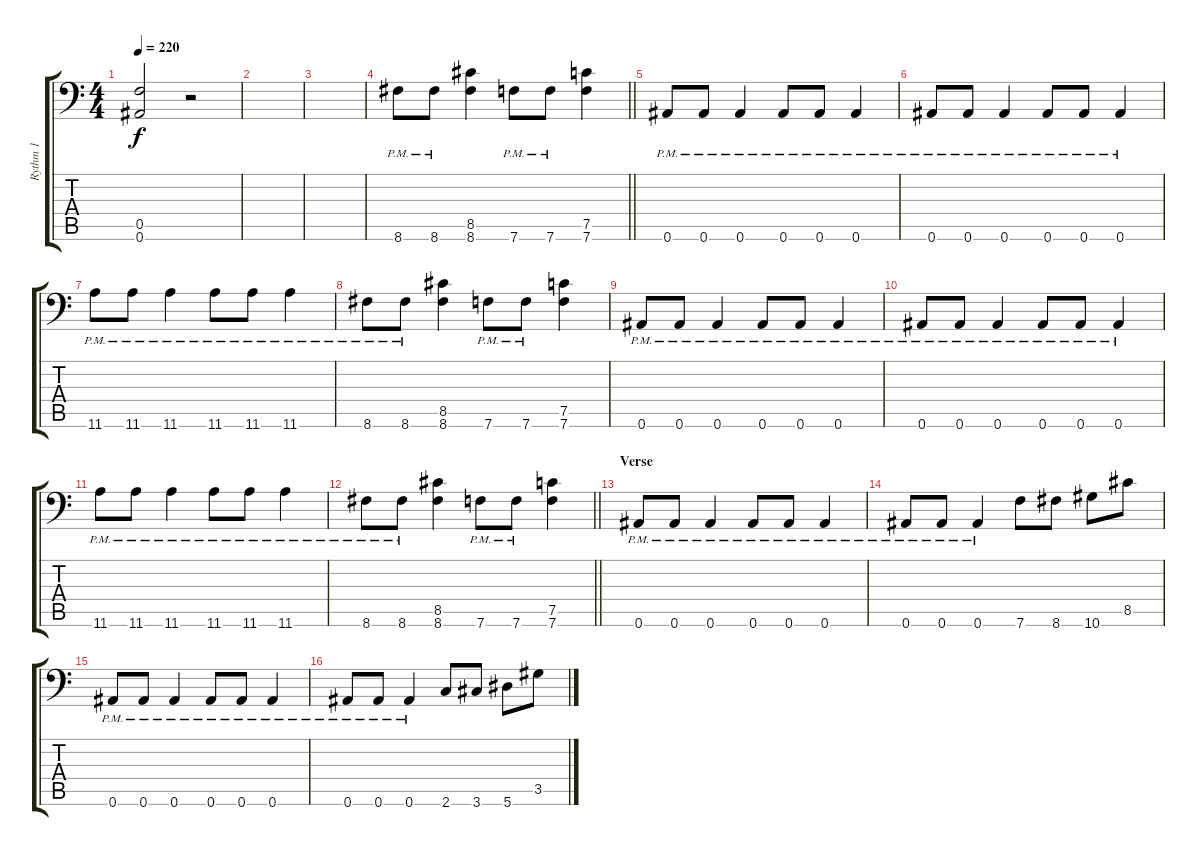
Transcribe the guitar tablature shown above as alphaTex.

\track ("Rythm 1" "Rythm 1") {instrument distortionguitar}
\staff {score tabs}
\tuning (C4 G3 Eb3 Bb2 F2 Bb1) {hide}
\ts (4 4)
\tempo 220
\clef f4
\ks c
(0.5 0.6).2{dy f} r.2 |
|
|
\barLineRight lightlight
8.6{pm}.8 8.6{pm}.8 (8.5 8.6).4 7.6{pm}.8 7.6{pm}.8 (7.5 7.6).4 |
\section ("" "")
0.6{pm}.8 0.6{pm}.8 0.6{pm}.4 0.6{pm}.8 0.6{pm}.8 0.6{pm}.4 |
0.6{pm}.8 0.6{pm}.8 0.6{pm}.4 0.6{pm}.8 0.6{pm}.8 0.6{pm}.4 |
11.6{pm}.8 11.6{pm}.8 11.6{pm}.4 11.6{pm}.8 11.6{pm}.8 11.6{pm}.4 |
8.6{pm}.8 8.6{pm}.8 (8.5 8.6).4 7.6{pm}.8 7.6{pm}.8 (7.5 7.6).4 |
0.6{pm}.8 0.6{pm}.8 0.6{pm}.4 0.6{pm}.8 0.6{pm}.8 0.6{pm}.4 |
0.6{pm}.8 0.6{pm}.8 0.6{pm}.4 0.6{pm}.8 0.6{pm}.8 0.6{pm}.4 |
11.6{pm}.8 11.6{pm}.8 11.6{pm}.4 11.6{pm}.8 11.6{pm}.8 11.6{pm}.4 |
\barLineRight lightlight
8.6{pm}.8 8.6{pm}.8 (8.5 8.6).4 7.6{pm}.8 7.6{pm}.8 (7.5 7.6).4 |
\section ("" "Verse")
0.6{pm}.8 0.6{pm}.8 0.6{pm}.4 0.6{pm}.8 0.6{pm}.8 0.6{pm}.4 |
0.6{pm}.8 0.6{pm}.8 0.6{pm}.4 7.6.8 8.6.8 10.6.8 8.5.8 |
0.6{pm}.8 0.6{pm}.8 0.6{pm}.4 0.6{pm}.8 0.6{pm}.8 0.6{pm}.4 |
0.6{pm}.8 0.6{pm}.8 0.6{pm}.4 2.6.8 3.6.8 5.6.8 3.5.8
